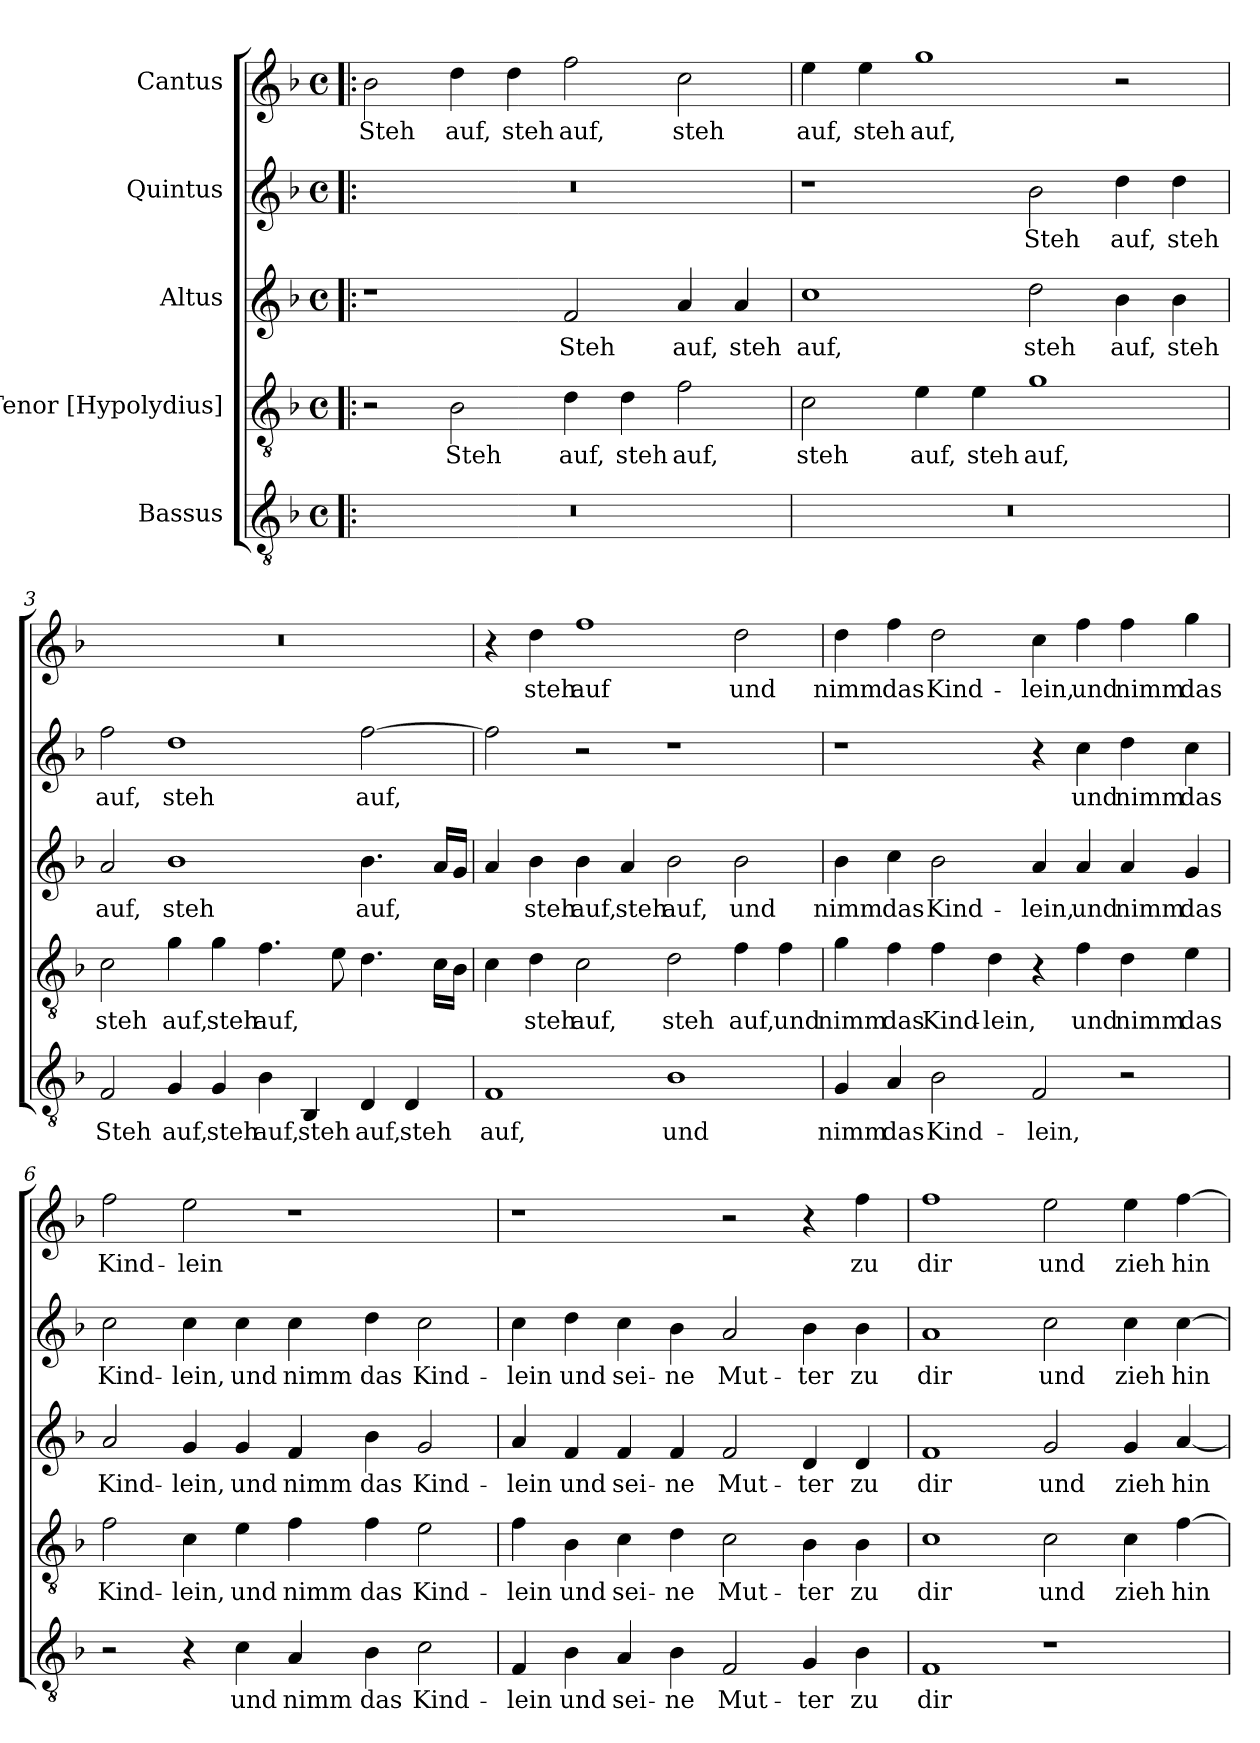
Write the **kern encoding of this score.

**kern	**text	**kern	**text	**kern	**text	**kern	**text	**kern	**text
*part5	*part5	*part4	*part4	*part3	*part3	*part2	*part2	*part1	*part1
*staff5	*staff5	*staff4	*staff4	*staff3	*staff3	*staff2	*staff2	*staff1	*staff1
*I"Bassus	*	*I"Tenor [Hypolydius]	*	*I"Altus	*	*I"Quintus	*	*I"Cantus	*
*clefGv2	*	*clefGv2	*	*clefG2	*	*clefG2	*	*clefG2	*
*k[b-]	*	*k[b-]	*	*k[b-]	*	*k[b-]	*	*k[b-]	*
*M4/2	*	*M4/2	*	*M4/2	*	*M4/2	*	*M4/2	*
*met(c)	*	*met(c)	*	*met(c)	*	*met(c)	*	*met(c)	*
=1!|:	=1!|:	=1!|:	=1!|:	=1!|:	=1!|:	=1!|:	=1!|:	=1!|:	=1!|:
!	!	!	!	!	!	!	!	!	!LO:LY:b
0r	.	2r	.	1r	.	0r	.	2b-\	Steh
!	!	!	!LO:LY:b	!	!	!	!	!	!LO:LY:b
.	.	2B-\	Steh	.	.	.	.	4dd\	auf,
!	!	!	!	!	!	!	!	!	!LO:LY:b
.	.	.	.	.	.	.	.	4dd\	steh
!	!	!	!LO:LY:b	!	!LO:LY:b	!	!	!	!LO:LY:b
.	.	4d\	auf,	2f/	Steh	.	.	2ff\	auf,
!	!	!	!LO:LY:b	!	!	!	!	!	!
.	.	4d\	steh	.	.	.	.	.	.
!	!	!	!LO:LY:b	!	!LO:LY:b	!	!	!	!LO:LY:b
.	.	2f\	auf,	4a/	auf,	.	.	2cc\	steh
!	!	!	!	!	!LO:LY:b	!	!	!	!
.	.	.	.	4a/	steh	.	.	.	.
=2	=2	=2	=2	=2	=2	=2	=2	=2	=2
!	!	!	!LO:LY:b	!	!LO:LY:b	!	!	!	!LO:LY:b
0r	.	2c\	steh	1cc	auf,	1r	.	4ee\	auf,
!	!	!	!	!	!	!	!	!	!LO:LY:b
.	.	.	.	.	.	.	.	4ee\	steh
!	!	!	!LO:LY:b	!	!	!	!	!	!LO:LY:b
.	.	4e\	auf,	.	.	.	.	1gg	auf,
!	!	!	!LO:LY:b	!	!	!	!	!	!
.	.	4e\	steh	.	.	.	.	.	.
!	!	!	!LO:LY:b	!	!LO:LY:b	!	!LO:LY:b	!	!
.	.	1g	auf,	2dd\	steh	2b-\	Steh	.	.
!	!	!	!	!	!LO:LY:b	!	!LO:LY:b	!	!
.	.	.	.	4b-\	auf,	4dd\	auf,	2r	.
!	!	!	!	!	!LO:LY:b	!	!LO:LY:b	!	!
.	.	.	.	4b-\	steh	4dd\	steh	.	.
!!LO:LB:g=z
=3	=3	=3	=3	=3	=3	=3	=3	=3	=3
!	!LO:LY:b	!	!LO:LY:b	!	!LO:LY:b	!	!LO:LY:b	!	!
2F/	Steh	2c\	steh	2a/	auf,	2ff\	auf,	0r	.
!	!LO:LY:b	!	!LO:LY:b	!	!LO:LY:b	!	!LO:LY:b	!	!
4G/	auf,	4g\	auf,	1b-	steh	1dd	steh	.	.
!	!LO:LY:b	!	!LO:LY:b	!	!	!	!	!	!
4G/	steh	4g\	steh	.	.	.	.	.	.
!	!LO:LY:b	!	!LO:LY:b	!	!	!	!	!	!
4B-\	auf,	4.f\	auf,	.	.	.	.	.	.
!	!LO:LY:b	!	!	!	!	!	!	!	!
4BB-/	steh	.	.	.	.	.	.	.	.
.	.	8e\	.	.	.	.	.	.	.
!	!LO:LY:b	!	!	!	!LO:LY:b	!	!LO:LY:b	!	!
4D/	auf,	4.d\	.	4.b-\	auf,	[2ff\	auf,	.	.
!	!LO:LY:b	!	!	!	!	!	!	!	!
4D/	steh	.	.	.	.	.	.	.	.
.	.	16c\LL	.	16a/LL	.	.	.	.	.
.	.	16B-\JJ	.	16g/JJ	.	.	.	.	.
=4	=4	=4	=4	=4	=4	=4	=4	=4	=4
!	!LO:LY:b	!	!	!	!	!	!	!	!
1F	auf,	4c\	.	4a/	.	2ff\]	.	4r	.
!	!	!	!LO:LY:b	!	!LO:LY:b	!	!	!	!LO:LY:b
.	.	4d\	steh	4b-\	steh	.	.	4dd\	steh
!	!	!	!LO:LY:b	!	!LO:LY:b	!	!	!	!LO:LY:b
.	.	2c\	auf,	4b-\	auf,	2r	.	1ff	auf
!	!	!	!	!	!LO:LY:b	!	!	!	!
.	.	.	.	4a/	steh	.	.	.	.
!	!LO:LY:b	!	!LO:LY:b	!	!LO:LY:b	!	!	!	!
1B-	und	2d\	steh	2b-\	auf,	1r	.	.	.
!	!	!	!LO:LY:b	!	!LO:LY:b	!	!	!	!LO:LY:b
.	.	4f\	auf,	2b-\	und	.	.	2dd\	und
!	!	!	!LO:LY:b	!	!	!	!	!	!
.	.	4f\	und	.	.	.	.	.	.
!!LO:PB:g=z
=5	=5	=5	=5	=5	=5	=5	=5	=5	=5
!	!LO:LY:b	!	!LO:LY:b	!	!LO:LY:b	!	!	!	!LO:LY:b
4G/	nimm	4g\	nimm	4b-\	nimm	1r	.	4dd\	nimm
!	!LO:LY:b	!	!LO:LY:b	!	!LO:LY:b	!	!	!	!LO:LY:b
4A/	das	4f\	das	4cc\	das	.	.	4ff\	das
!	!LO:LY:b	!	!LO:LY:b	!	!LO:LY:b	!	!	!	!LO:LY:b
2B-\	Kind-	4f\	Kind-	2b-\	Kind-	.	.	2dd\	Kind-
!	!	!	!LO:LY:b	!	!	!	!	!	!
.	.	4d\	-lein,	.	.	.	.	.	.
!	!LO:LY:b	!	!	!	!LO:LY:b	!	!	!	!LO:LY:b
2F/	-lein,	4r	.	4a/	-lein,	4r	.	4cc\	-lein,
!	!	!	!LO:LY:b	!	!LO:LY:b	!	!LO:LY:b	!	!LO:LY:b
.	.	4f\	und	4a/	und	4cc\	und	4ff\	und
!	!	!	!LO:LY:b	!	!LO:LY:b	!	!LO:LY:b	!	!LO:LY:b
2r	.	4d\	nimm	4a/	nimm	4dd\	nimm	4ff\	nimm
!	!	!	!LO:LY:b	!	!LO:LY:b	!	!LO:LY:b	!	!LO:LY:b
.	.	4e\	das	4g/	das	4cc\	das	4gg\	das
=6	=6	=6	=6	=6	=6	=6	=6	=6	=6
!	!	!	!LO:LY:b	!	!LO:LY:b	!	!LO:LY:b	!	!LO:LY:b
2r	.	2f\	Kind-	2a/	Kind-	2cc\	Kind-	2ff\	Kind-
!	!	!	!LO:LY:b	!	!LO:LY:b	!	!LO:LY:b	!	!LO:LY:b
4r	.	4c\	-lein,	4g/	-lein,	4cc\	-lein,	2ee\	-lein
!	!LO:LY:b	!	!LO:LY:b	!	!LO:LY:b	!	!LO:LY:b	!	!
4c\	und	4e\	und	4g/	und	4cc\	und	.	.
!	!LO:LY:b	!	!LO:LY:b	!	!LO:LY:b	!	!LO:LY:b	!	!
4A/	nimm	4f\	nimm	4f/	nimm	4cc\	nimm	1r	.
!	!LO:LY:b	!	!LO:LY:b	!	!LO:LY:b	!	!LO:LY:b	!	!
4B-\	das	4f\	das	4b-\	das	4dd\	das	.	.
!	!LO:LY:b	!	!LO:LY:b	!	!LO:LY:b	!	!LO:LY:b	!	!
2c\	Kind-	2e\	Kind-	2g/	Kind-	2cc\	Kind-	.	.
!!LO:LB:g=z
=7	=7	=7	=7	=7	=7	=7	=7	=7	=7
!	!LO:LY:b	!	!LO:LY:b	!	!LO:LY:b	!	!LO:LY:b	!	!
4F/	-lein	4f\	-lein	4a/	-lein	4cc\	-lein	1r	.
!	!LO:LY:b	!	!LO:LY:b	!	!LO:LY:b	!	!LO:LY:b	!	!
4B-\	und	4B-\	und	4f/	und	4dd\	und	.	.
!	!LO:LY:b	!	!LO:LY:b	!	!LO:LY:b	!	!LO:LY:b	!	!
4A/	sei-	4c\	sei-	4f/	sei-	4cc\	sei-	.	.
!	!LO:LY:b	!	!LO:LY:b	!	!LO:LY:b	!	!LO:LY:b	!	!
4B-\	-ne	4d\	-ne	4f/	-ne	4b-\	-ne	.	.
!	!LO:LY:b	!	!LO:LY:b	!	!LO:LY:b	!	!LO:LY:b	!	!
2F/	Mut-	2c\	Mut-	2f/	Mut-	2a/	Mut-	2r	.
!	!LO:LY:b	!	!LO:LY:b	!	!LO:LY:b	!	!LO:LY:b	!	!
4G/	-ter	4B-\	-ter	4d/	-ter	4b-\	-ter	4r	.
!	!LO:LY:b	!	!LO:LY:b	!	!LO:LY:b	!	!LO:LY:b	!	!LO:LY:b
4B-\	zu	4B-\	zu	4d/	zu	4b-\	zu	4ff\	zu
=8	=8	=8	=8	=8	=8	=8	=8	=8	=8
!	!LO:LY:b	!	!LO:LY:b	!	!LO:LY:b	!	!LO:LY:b	!	!LO:LY:b
1F	dir	1c	dir	1f	dir	1a	dir	1ff	dir
!	!	!	!LO:LY:b	!	!LO:LY:b	!	!LO:LY:b	!	!LO:LY:b
1r	.	2c\	und	2g/	und	2cc\	und	2ee\	und
!	!	!	!LO:LY:b	!	!LO:LY:b	!	!LO:LY:b	!	!LO:LY:b
.	.	4c\	zieh	4g/	zieh	4cc\	zieh	4ee\	zieh
!	!	!	!LO:LY:b	!	!LO:LY:b	!	!LO:LY:b	!	!LO:LY:b
.	.	[4f\	hin	[4a/	hin	[4cc\	hin	[4ff\	hin
=	=	=	=	=	=	=	=	=	=
*-	*-	*-	*-	*-	*-	*-	*-	*-	*-
